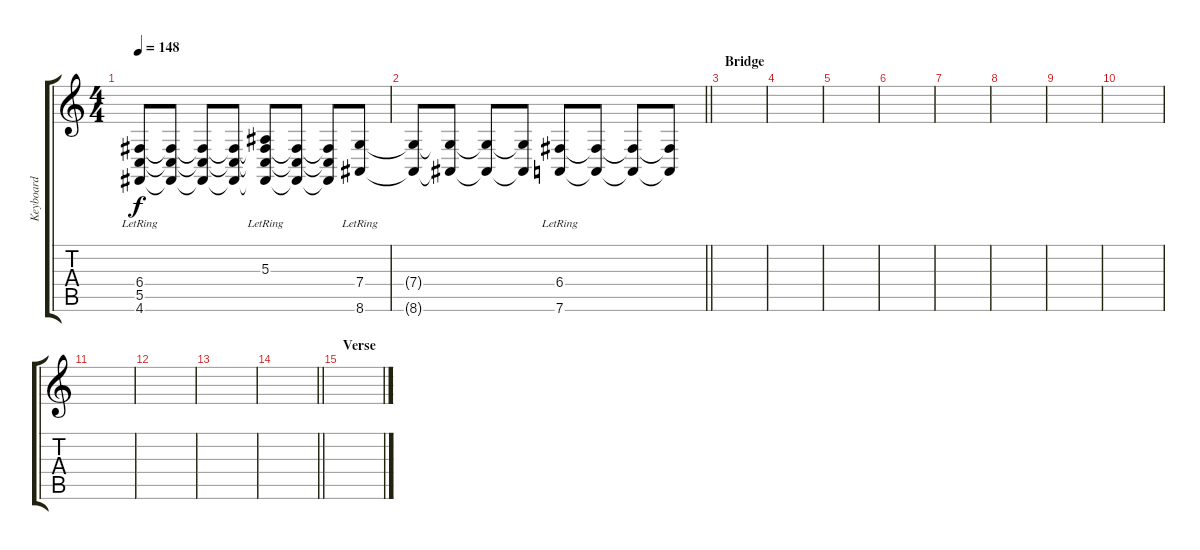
\track ("Keyboard" "Keyboard") {instrument electricgrandpiano}
\staff {score tabs}
\tuning (D4 A3 F3 C3 G2 D2) {hide}
\ts (4 4)
\tempo 148
\clef g2
\ks c
(6.4{lr} 5.5{lr} 4.6{lr}).8{dy f} (6.4{t} 5.5{t} 4.6{t}).8 (6.4{t} 5.5{t} 4.6{t}).8 (6.4{t} 5.5{t} 4.6{t}).8 (5.3{lr} 6.4{t} 5.5{t} 4.6{t}).8 (6.4{t} 5.5{t} 4.6{t}).8 (6.4{t} 5.5{t} 4.6{t}).8 (7.4{lr} 8.6{lr}).8 |
\barLineRight lightlight
(7.4{t} 8.6{t}).8 (7.4{t} 8.6{t}).8 (7.4{t} 8.6{t}).8 (7.4{t} 8.6{t}).8 (6.4{lr} 7.6{lr}).8 (6.4{t} 7.6{t}).8 (6.4{t} 7.6{t}).8 (6.4{t} 7.6{t}).8 |
\section ("" "Bridge ")
|
|
|
|
|
|
|
|
|
|
|
\barLineRight lightlight
|
\section ("" "Verse")
